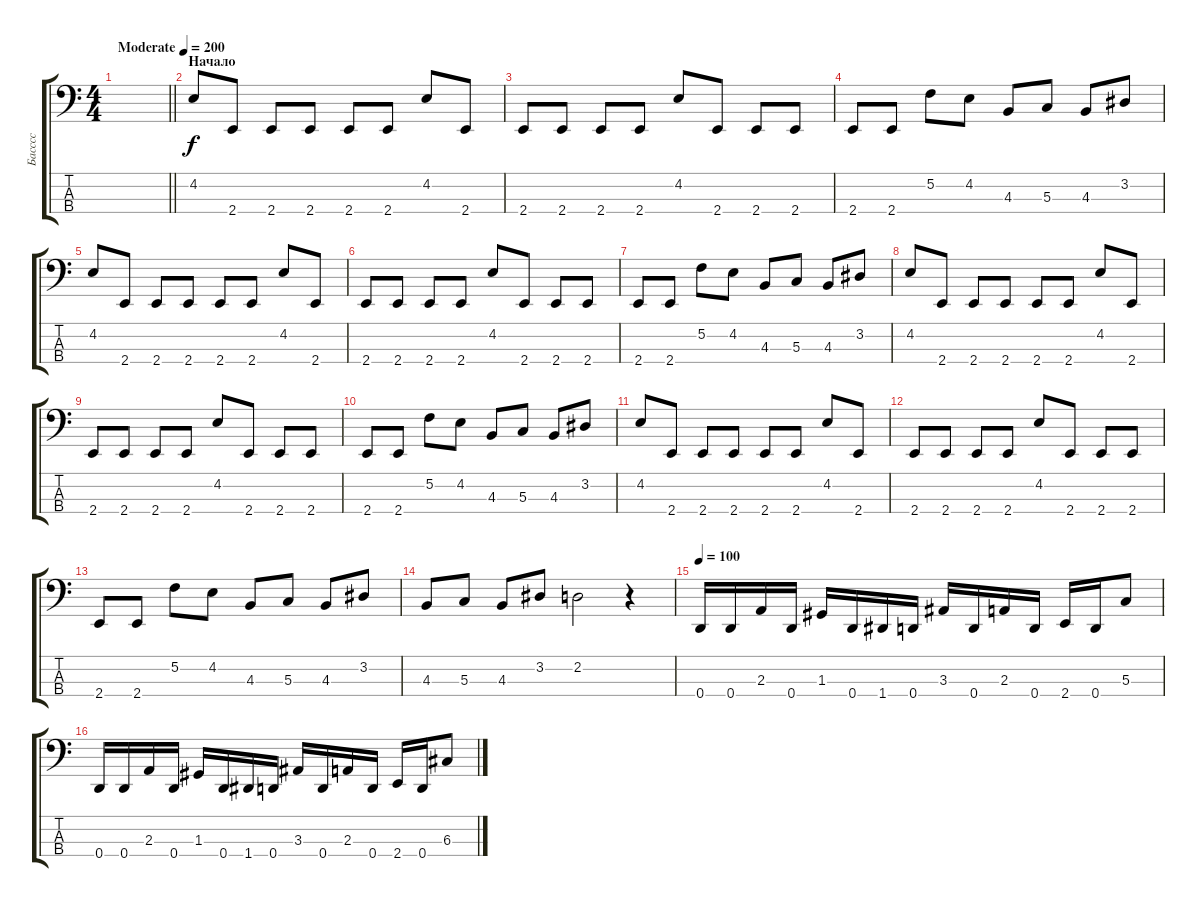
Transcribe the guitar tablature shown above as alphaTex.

\track ("Басссс" "Басссс") {instrument electricbassfinger}
\staff {score tabs}
\tuning (F2 C2 G1 D1) {hide}
\ts (4 4)
\tempo (200 "Moderate")
\clef f4
\barLineRight lightlight
\ks c
|
\section ("" "Начало")
4.2.8 2.4.8 2.4.8 2.4.8 2.4.8 2.4.8 4.2.8 2.4.8 |
2.4.8 2.4.8 2.4.8 2.4.8 4.2.8 2.4.8 2.4.8 2.4.8 |
2.4.8 2.4.8 5.2.8 4.2.8 4.3.8 5.3.8 4.3.8 3.2.8 |
4.2.8 2.4.8 2.4.8 2.4.8 2.4.8 2.4.8 4.2.8 2.4.8 |
2.4.8 2.4.8 2.4.8 2.4.8 4.2.8 2.4.8 2.4.8 2.4.8 |
2.4.8 2.4.8 5.2.8 4.2.8 4.3.8 5.3.8 4.3.8 3.2.8 |
4.2.8 2.4.8 2.4.8 2.4.8 2.4.8 2.4.8 4.2.8 2.4.8 |
2.4.8 2.4.8 2.4.8 2.4.8 4.2.8 2.4.8 2.4.8 2.4.8 |
2.4.8 2.4.8 5.2.8 4.2.8 4.3.8 5.3.8 4.3.8 3.2.8 |
4.2.8 2.4.8 2.4.8 2.4.8 2.4.8 2.4.8 4.2.8 2.4.8 |
2.4.8 2.4.8 2.4.8 2.4.8 4.2.8 2.4.8 2.4.8 2.4.8 |
2.4.8 2.4.8 5.2.8 4.2.8 4.3.8 5.3.8 4.3.8 3.2.8 |
4.3.8 5.3.8 4.3.8 3.2.8 2.2.2 r.4 |
\tempo 100
0.4.16 0.4.16 2.3.16 0.4.16 1.3.16 0.4.16 1.4.16 0.4.16 3.3.16 0.4.16 2.3.16 0.4.16 2.4.16 0.4.16 5.3.8 |
0.4.16 0.4.16 2.3.16 0.4.16 1.3.16 0.4.16 1.4.16 0.4.16 3.3.16 0.4.16 2.3.16 0.4.16 2.4.16 0.4.16 6.3.8
